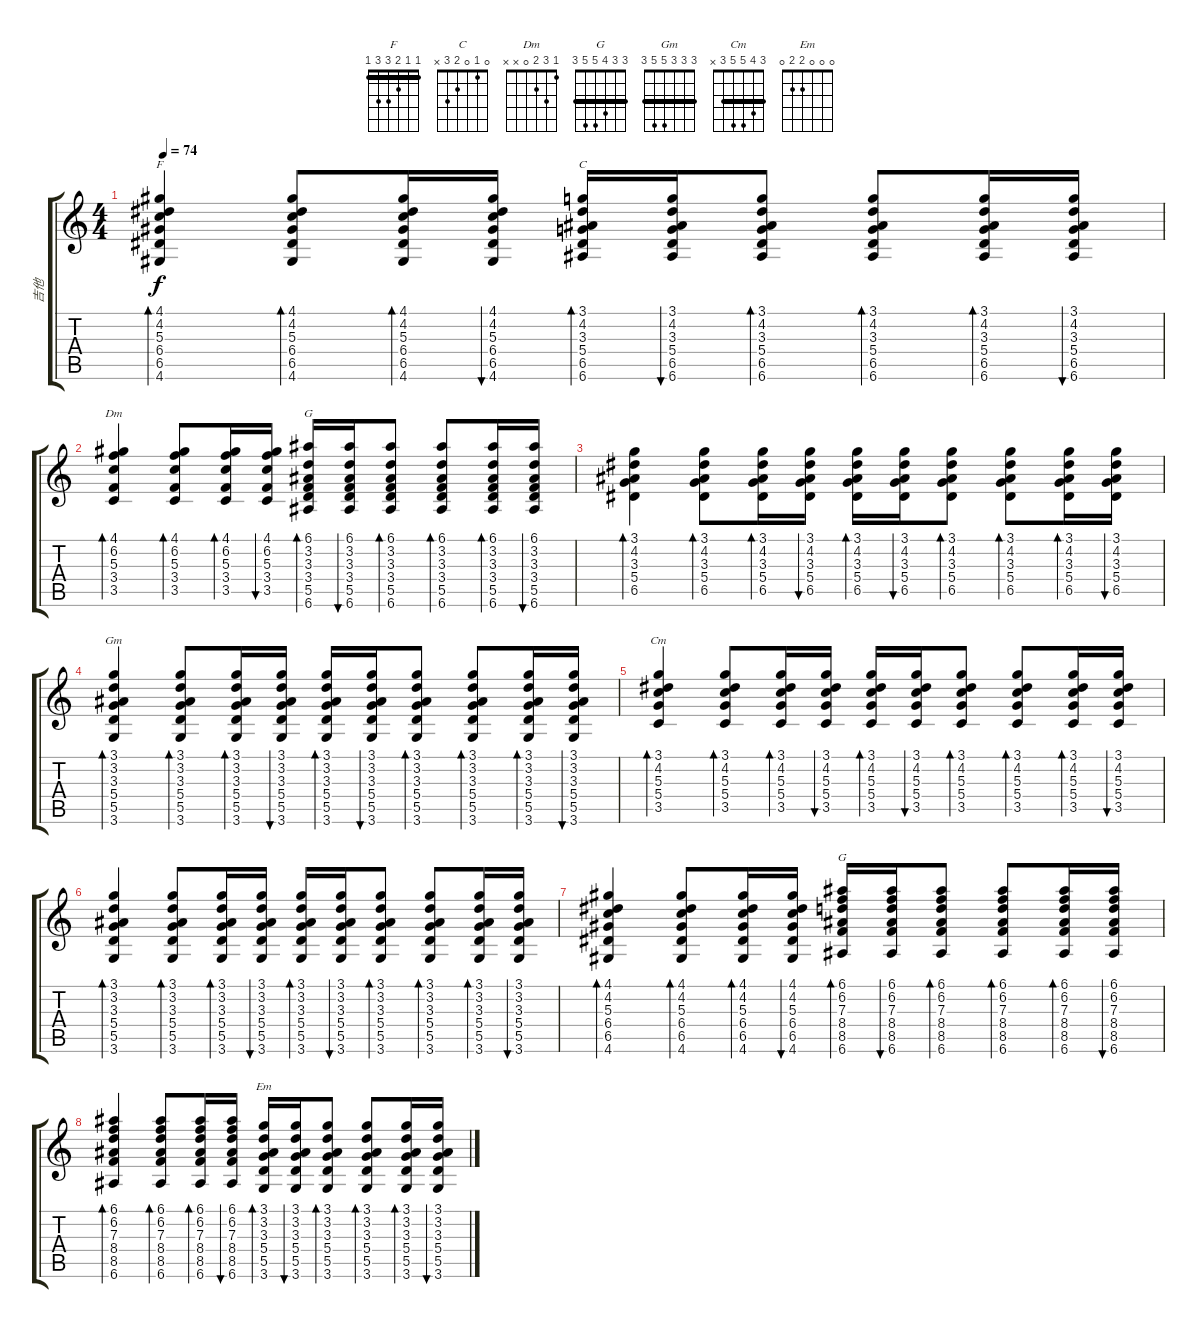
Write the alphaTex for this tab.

\track ("吉他" "吉他") {instrument acousticguitarsteel}
\staff {score tabs}
\tuning (E4 B3 G3 D3 A2 E2) {hide}
\chord ("F" 1 1 2 3 3 1) {barre 1}
\chord ("C" 0 1 0 2 3 x)
\chord ("Dm" 1 3 2 0 x x)
\chord ("G" 3 0 0 0 2 3)
\chord ("Gm" 3 3 3 5 5 3) {barre 3}
\chord ("Cm" 3 4 5 5 3 x) {barre 3}
\chord ("G" 3 3 4 5 5 3) {barre 3}
\chord ("Em" 0 0 0 2 2 0)
\ts (4 4)
\tempo 74
\clef g2
\ks c
(4.1 4.2 5.3 6.4 6.5 4.6).4{bd 30 ch "F" dy f} (4.1 4.2 5.3 6.4 6.5 4.6).8{bd 30} (4.1 4.2 5.3 6.4 6.5 4.6).16{bd 30} (4.1 4.2 5.3 6.4 6.5 4.6).16{bu 30} (3.1 4.2 3.3 5.4 6.5 6.6).16{bd 30 ch "C"} (3.1 4.2 3.3 5.4 6.5 6.6).16{bu 30} (3.1 4.2 3.3 5.4 6.5 6.6).8{bd 30} (3.1 4.2 3.3 5.4 6.5 6.6).8{bd 30} (3.1 4.2 3.3 5.4 6.5 6.6).16{bd 30} (3.1 4.2 3.3 5.4 6.5 6.6).16{bu 30} |
(4.1 6.2 5.3 3.4 3.5).4{bd 30 ch "Dm"} (4.1 6.2 5.3 3.4 3.5).8{bd 30} (4.1 6.2 5.3 3.4 3.5).16{bd 30} (4.1 6.2 5.3 3.4 3.5).16{bu 30} (6.1 3.2 3.3 3.4 5.5 6.6).16{bd 30 ch "G"} (6.1 3.2 3.3 3.4 5.5 6.6).16{bu 30} (6.1 3.2 3.3 3.4 5.5 6.6).8{bd 30} (6.1 3.2 3.3 3.4 5.5 6.6).8{bd 30} (6.1 3.2 3.3 3.4 5.5 6.6).16{bd 30} (6.1 3.2 3.3 3.4 5.5 6.6).16{bu 30} |
(3.1 4.2 3.3 5.4 6.5).4{bd 30} (3.1 4.2 3.3 5.4 6.5).8{bd 30} (3.1 4.2 3.3 5.4 6.5).16{bd 30} (3.1 4.2 3.3 5.4 6.5).16{bu 30} (3.1 4.2 3.3 5.4 6.5).16{bd 30} (3.1 4.2 3.3 5.4 6.5).16{bu 30} (3.1 4.2 3.3 5.4 6.5).8{bd 30} (3.1 4.2 3.3 5.4 6.5).8{bd 30} (3.1 4.2 3.3 5.4 6.5).16{bd 30} (3.1 4.2 3.3 5.4 6.5).16{bu 30} |
(3.1 3.2 3.3 5.4 5.5 3.6).4{bd 30 ch "Gm"} (3.1 3.2 3.3 5.4 5.5 3.6).8{bd 30} (3.1 3.2 3.3 5.4 5.5 3.6).16{bd 30} (3.1 3.2 3.3 5.4 5.5 3.6).16{bu 30} (3.1 3.2 3.3 5.4 5.5 3.6).16{bd 30} (3.1 3.2 3.3 5.4 5.5 3.6).16{bu 30} (3.1 3.2 3.3 5.4 5.5 3.6).8{bd 30} (3.1 3.2 3.3 5.4 5.5 3.6).8{bd 30} (3.1 3.2 3.3 5.4 5.5 3.6).16{bd 30} (3.1 3.2 3.3 5.4 5.5 3.6).16{bu 30} |
(3.1 4.2 5.3 5.4 3.5).4{bd 30 ch "Cm"} (3.1 4.2 5.3 5.4 3.5).8{bd 30} (3.1 4.2 5.3 5.4 3.5).16{bd 30} (3.1 4.2 5.3 5.4 3.5).16{bu 30} (3.1 4.2 5.3 5.4 3.5).16{bd 30} (3.1 4.2 5.3 5.4 3.5).16{bu 30} (3.1 4.2 5.3 5.4 3.5).8{bd 30} (3.1 4.2 5.3 5.4 3.5).8{bd 30} (3.1 4.2 5.3 5.4 3.5).16{bd 30} (3.1 4.2 5.3 5.4 3.5).16{bu 30} |
(3.1 3.2 3.3 5.4 5.5 3.6).4{bd 30} (3.1 3.2 3.3 5.4 5.5 3.6).8{bd 30} (3.1 3.2 3.3 5.4 5.5 3.6).16{bd 30} (3.1 3.2 3.3 5.4 5.5 3.6).16{bu 30} (3.1 3.2 3.3 5.4 5.5 3.6).16{bd 30} (3.1 3.2 3.3 5.4 5.5 3.6).16{bu 30} (3.1 3.2 3.3 5.4 5.5 3.6).8{bd 30} (3.1 3.2 3.3 5.4 5.5 3.6).8{bd 30} (3.1 3.2 3.3 5.4 5.5 3.6).16{bd 30} (3.1 3.2 3.3 5.4 5.5 3.6).16{bu 30} |
(4.1 4.2 5.3 6.4 6.5 4.6).4{bd 30} (4.1 4.2 5.3 6.4 6.5 4.6).8{bd 30} (4.1 4.2 5.3 6.4 6.5 4.6).16{bd 30} (4.1 4.2 5.3 6.4 6.5 4.6).16{bu 30} (6.1 6.2 7.3 8.4 8.5 6.6).16{bd 30 ch "G"} (6.1 6.2 7.3 8.4 8.5 6.6).16{bu 30} (6.1 6.2 7.3 8.4 8.5 6.6).8{bd 30} (6.1 6.2 7.3 8.4 8.5 6.6).8{bd 30} (6.1 6.2 7.3 8.4 8.5 6.6).16{bd 30} (6.1 6.2 7.3 8.4 8.5 6.6).16{bu 30} |
(6.1 6.2 7.3 8.4 8.5 6.6).4{bd 30} (6.1 6.2 7.3 8.4 8.5 6.6).8{bd 30} (6.1 6.2 7.3 8.4 8.5 6.6).16{bd 30} (6.1 6.2 7.3 8.4 8.5 6.6).16{bu 30} (3.1 3.2 3.3 5.4 5.5 3.6).16{bd 30 ch "Em"} (3.1 3.2 3.3 5.4 5.5 3.6).16{bu 30} (3.1 3.2 3.3 5.4 5.5 3.6).8{bd 30} (3.1 3.2 3.3 5.4 5.5 3.6).8{bd 30} (3.1 3.2 3.3 5.4 5.5 3.6).16{bd 30} (3.1 3.2 3.3 5.4 5.5 3.6).16{bu 30}
